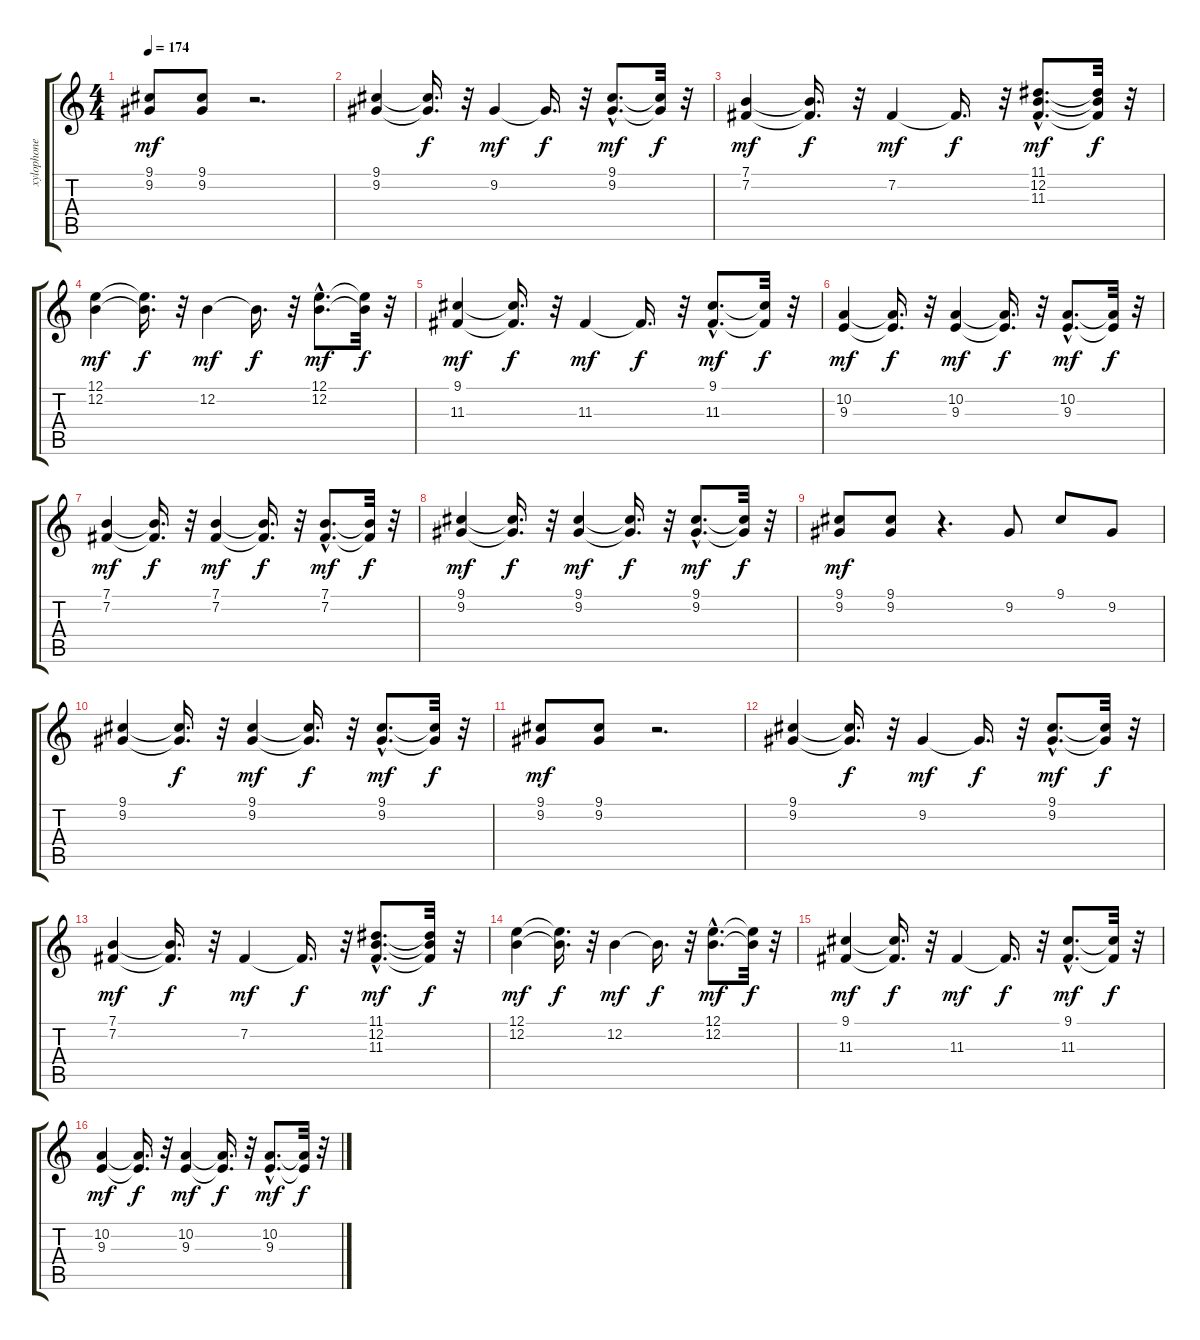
\track ("xylophone" "xylophone") {instrument xylophone}
\staff {score tabs}
\tuning (E4 B3 G3 D3 A2 E2) {hide}
\ts (4 4)
\tempo 174
\clef g2
\ks c
(9.1 9.2).8{dy mf} (9.1 9.2).8 r.2{d} |
(9.1 9.2).4 (9.1{t} 9.2{t}).16{d dy f} r.32 9.2.4{dy mf} 9.2{t}.16{d dy f} r.32 (9.1{hac} 9.2{hac}).8{d dy mf} (9.1{t} 9.2{t}).32{dy f} r.32 |
(7.1 7.2).4{dy mf} (7.1{t} 7.2{t}).16{d dy f} r.32 7.2.4{dy mf} 7.2{t}.16{d dy f} r.32 (11.1{hac} 12.2{hac} 11.3{hac}).8{d dy mf} (11.1{t} 12.2{t} 11.3{t}).32{dy f} r.32 |
(12.1 12.2).4{dy mf} (12.1{t} 12.2{t}).16{d dy f} r.32 12.2.4{dy mf} 12.2{t}.16{d dy f} r.32 (12.1{hac} 12.2{hac}).8{d dy mf} (12.1{t} 12.2{t}).32{dy f} r.32 |
(9.1 11.3).4{dy mf} (9.1{t} 11.3{t}).16{d dy f} r.32 11.3.4{dy mf} 11.3{t}.16{d dy f} r.32 (9.1{hac} 11.3{hac}).8{d dy mf} (9.1{t} 11.3{t}).32{dy f} r.32 |
(10.2 9.3).4{dy mf} (10.2{t} 9.3{t}).16{d dy f} r.32 (10.2 9.3).4{dy mf} (10.2{t} 9.3{t}).16{d dy f} r.32 (10.2{hac} 9.3{hac}).8{d dy mf} (10.2{t} 9.3{t}).32{dy f} r.32 |
(7.1 7.2).4{dy mf} (7.1{t} 7.2{t}).16{d dy f} r.32 (7.1 7.2).4{dy mf} (7.1{t} 7.2{t}).16{d dy f} r.32 (7.1{hac} 7.2{hac}).8{d dy mf} (7.1{t} 7.2{t}).32{dy f} r.32 |
(9.1 9.2).4{dy mf} (9.1{t} 9.2{t}).16{d dy f} r.32 (9.1 9.2).4{dy mf} (9.1{t} 9.2{t}).16{d dy f} r.32 (9.1{hac} 9.2{hac}).8{d dy mf} (9.1{t} 9.2{t}).32{dy f} r.32 |
(9.1 9.2).8{dy mf} (9.1 9.2).8 r.4{d} 9.2.8 9.1.8 9.2.8 |
(9.1 9.2).4 (9.1{t} 9.2{t}).16{d dy f} r.32 (9.1 9.2).4{dy mf} (9.1{t} 9.2{t}).16{d dy f} r.32 (9.1{hac} 9.2{hac}).8{d dy mf} (9.1{t} 9.2{t}).32{dy f} r.32 |
(9.1 9.2).8{dy mf} (9.1 9.2).8 r.2{d} |
(9.1 9.2).4 (9.1{t} 9.2{t}).16{d dy f} r.32 9.2.4{dy mf} 9.2{t}.16{d dy f} r.32 (9.1{hac} 9.2{hac}).8{d dy mf} (9.1{t} 9.2{t}).32{dy f} r.32 |
(7.1 7.2).4{dy mf} (7.1{t} 7.2{t}).16{d dy f} r.32 7.2.4{dy mf} 7.2{t}.16{d dy f} r.32 (11.1{hac} 12.2{hac} 11.3{hac}).8{d dy mf} (11.1{t} 12.2{t} 11.3{t}).32{dy f} r.32 |
(12.1 12.2).4{dy mf} (12.1{t} 12.2{t}).16{d dy f} r.32 12.2.4{dy mf} 12.2{t}.16{d dy f} r.32 (12.1{hac} 12.2{hac}).8{d dy mf} (12.1{t} 12.2{t}).32{dy f} r.32 |
(9.1 11.3).4{dy mf} (9.1{t} 11.3{t}).16{d dy f} r.32 11.3.4{dy mf} 11.3{t}.16{d dy f} r.32 (9.1{hac} 11.3{hac}).8{d dy mf} (9.1{t} 11.3{t}).32{dy f} r.32 |
(10.2 9.3).4{dy mf} (10.2{t} 9.3{t}).16{d dy f} r.32 (10.2 9.3).4{dy mf} (10.2{t} 9.3{t}).16{d dy f} r.32 (10.2{hac} 9.3{hac}).8{d dy mf} (10.2{t} 9.3{t}).32{dy f} r.32
